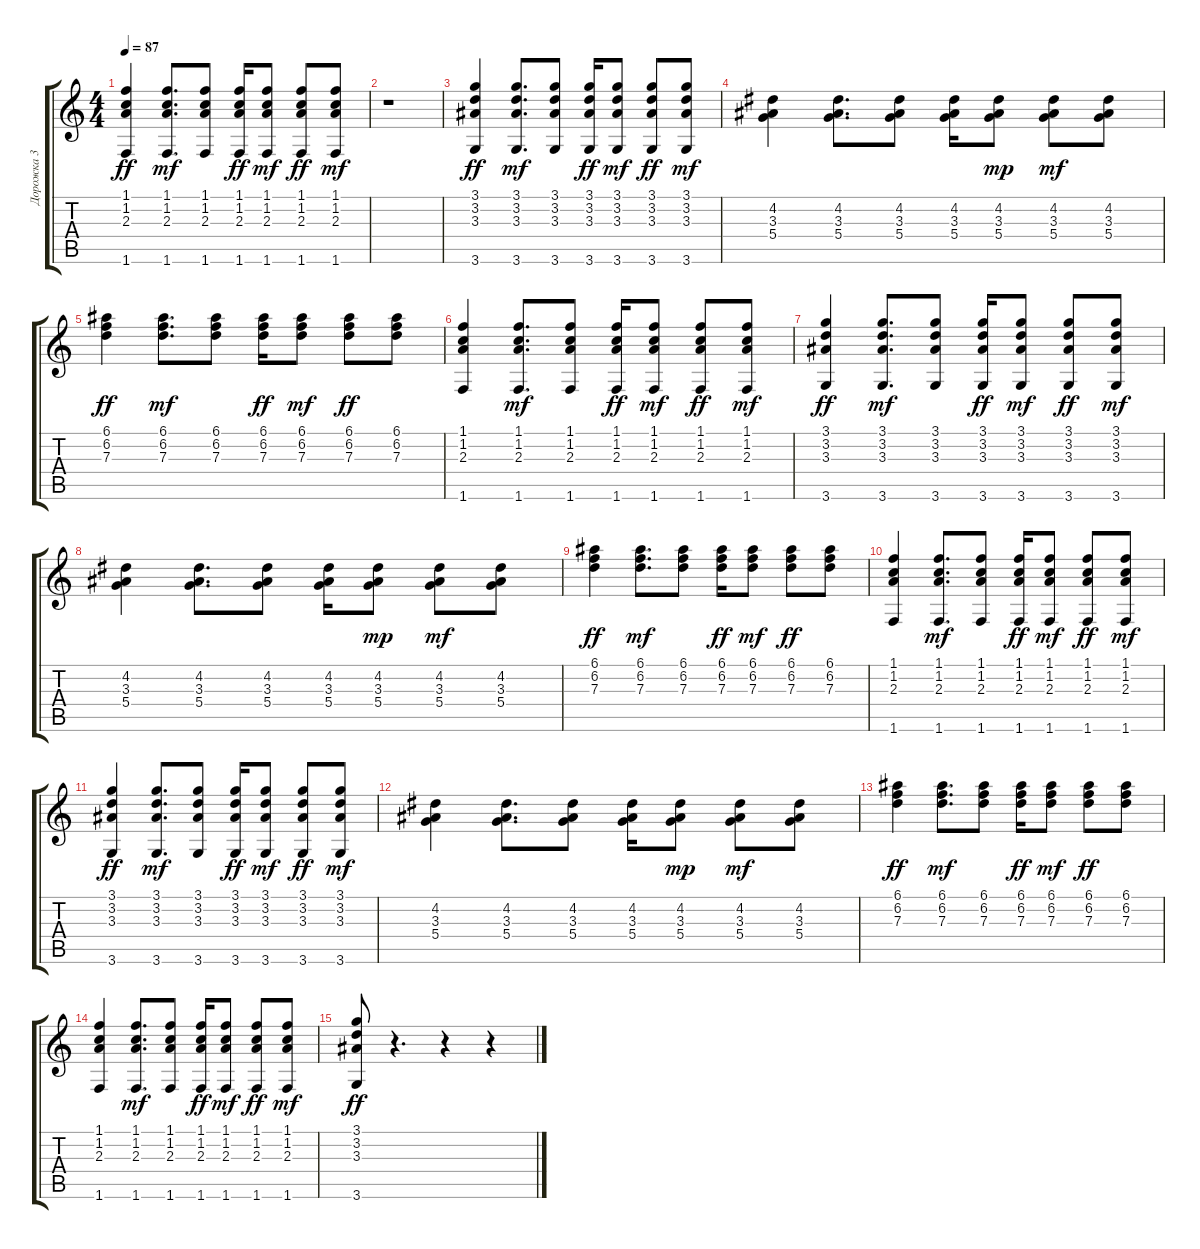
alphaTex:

\track ("Дорожка 3" "Дорожка 3") {instrument acousticguitarsteel}
\staff {score tabs}
\tuning (E4 B3 G3 D3 A2 E2) {hide}
\ts (4 4)
\tempo 87
\clef g2
\ks c
(1.1 1.2 2.3 1.6).4{dy ff volume 13} (1.1 1.2 2.3 1.6).8{d dy mf} (1.1 1.2 2.3 1.6).8 (1.1 1.2 2.3 1.6).16{dy ff volume 13} (1.1 1.2 2.3 1.6).8{dy mf} (1.1 1.2 2.3 1.6).8{dy ff volume 13} (1.1 1.2 2.3 1.6).8{dy mf volume 12} |
r.1 |
(3.1 3.2 3.3 3.6).4{dy ff volume 13} (3.1 3.2 3.3 3.6).8{d dy mf} (3.1 3.2 3.3 3.6).8 (3.1 3.2 3.3 3.6).16{dy ff volume 13} (3.1 3.2 3.3 3.6).8{dy mf} (3.1 3.2 3.3 3.6).8{dy ff volume 13} (3.1 3.2 3.3 3.6).8{dy mf volume 12} |
(4.2 3.3 5.4).4{volume 13} (4.2 3.3 5.4).8{d} (4.2 3.3 5.4).8 (4.2 3.3 5.4).16{volume 13} (4.2 3.3 5.4).8{dy mp} (4.2 3.3 5.4).8{dy mf volume 13} (4.2 3.3 5.4).8{volume 12} |
(6.1 6.2 7.3).4{dy ff volume 13} (6.1 6.2 7.3).8{d dy mf} (6.1 6.2 7.3).8 (6.1 6.2 7.3).16{dy ff volume 13} (6.1 6.2 7.3).8{dy mf} (6.1 6.2 7.3).8{dy ff} (6.1 6.2 7.3).8 |
(1.1 1.2 2.3 1.6).4{volume 13} (1.1 1.2 2.3 1.6).8{d dy mf} (1.1 1.2 2.3 1.6).8 (1.1 1.2 2.3 1.6).16{dy ff volume 13} (1.1 1.2 2.3 1.6).8{dy mf} (1.1 1.2 2.3 1.6).8{dy ff volume 13} (1.1 1.2 2.3 1.6).8{dy mf volume 12} |
(3.1 3.2 3.3 3.6).4{dy ff volume 14} (3.1 3.2 3.3 3.6).8{d dy mf} (3.1 3.2 3.3 3.6).8 (3.1 3.2 3.3 3.6).16{dy ff volume 14} (3.1 3.2 3.3 3.6).8{dy mf} (3.1 3.2 3.3 3.6).8{dy ff volume 14} (3.1 3.2 3.3 3.6).8{dy mf volume 13} |
(4.2 3.3 5.4).4{volume 14} (4.2 3.3 5.4).8{d} (4.2 3.3 5.4).8 (4.2 3.3 5.4).16{volume 14} (4.2 3.3 5.4).8{dy mp} (4.2 3.3 5.4).8{dy mf volume 14} (4.2 3.3 5.4).8{volume 13} |
(6.1 6.2 7.3).4{dy ff volume 14} (6.1 6.2 7.3).8{d dy mf} (6.1 6.2 7.3).8 (6.1 6.2 7.3).16{dy ff volume 14} (6.1 6.2 7.3).8{dy mf} (6.1 6.2 7.3).8{dy ff} (6.1 6.2 7.3).8 |
(1.1 1.2 2.3 1.6).4{volume 14} (1.1 1.2 2.3 1.6).8{d dy mf} (1.1 1.2 2.3 1.6).8 (1.1 1.2 2.3 1.6).16{dy ff volume 14} (1.1 1.2 2.3 1.6).8{dy mf} (1.1 1.2 2.3 1.6).8{dy ff volume 14} (1.1 1.2 2.3 1.6).8{dy mf volume 13} |
(3.1 3.2 3.3 3.6).4{dy ff volume 13} (3.1 3.2 3.3 3.6).8{d dy mf} (3.1 3.2 3.3 3.6).8 (3.1 3.2 3.3 3.6).16{dy ff volume 13} (3.1 3.2 3.3 3.6).8{dy mf} (3.1 3.2 3.3 3.6).8{dy ff volume 13} (3.1 3.2 3.3 3.6).8{dy mf volume 12} |
(4.2 3.3 5.4).4{volume 13} (4.2 3.3 5.4).8{d} (4.2 3.3 5.4).8 (4.2 3.3 5.4).16{volume 13} (4.2 3.3 5.4).8{dy mp} (4.2 3.3 5.4).8{dy mf volume 13} (4.2 3.3 5.4).8{volume 12} |
(6.1 6.2 7.3).4{dy ff volume 13} (6.1 6.2 7.3).8{d dy mf} (6.1 6.2 7.3).8 (6.1 6.2 7.3).16{dy ff volume 13} (6.1 6.2 7.3).8{dy mf} (6.1 6.2 7.3).8{dy ff} (6.1 6.2 7.3).8 |
(1.1 1.2 2.3 1.6).4{volume 13} (1.1 1.2 2.3 1.6).8{d dy mf} (1.1 1.2 2.3 1.6).8 (1.1 1.2 2.3 1.6).16{dy ff volume 13} (1.1 1.2 2.3 1.6).8{dy mf} (1.1 1.2 2.3 1.6).8{dy ff volume 13} (1.1 1.2 2.3 1.6).8{dy mf volume 12} |
(3.1 3.2 3.3 3.6).8{dy ff volume 13} r.4{d} r.4 r.4
